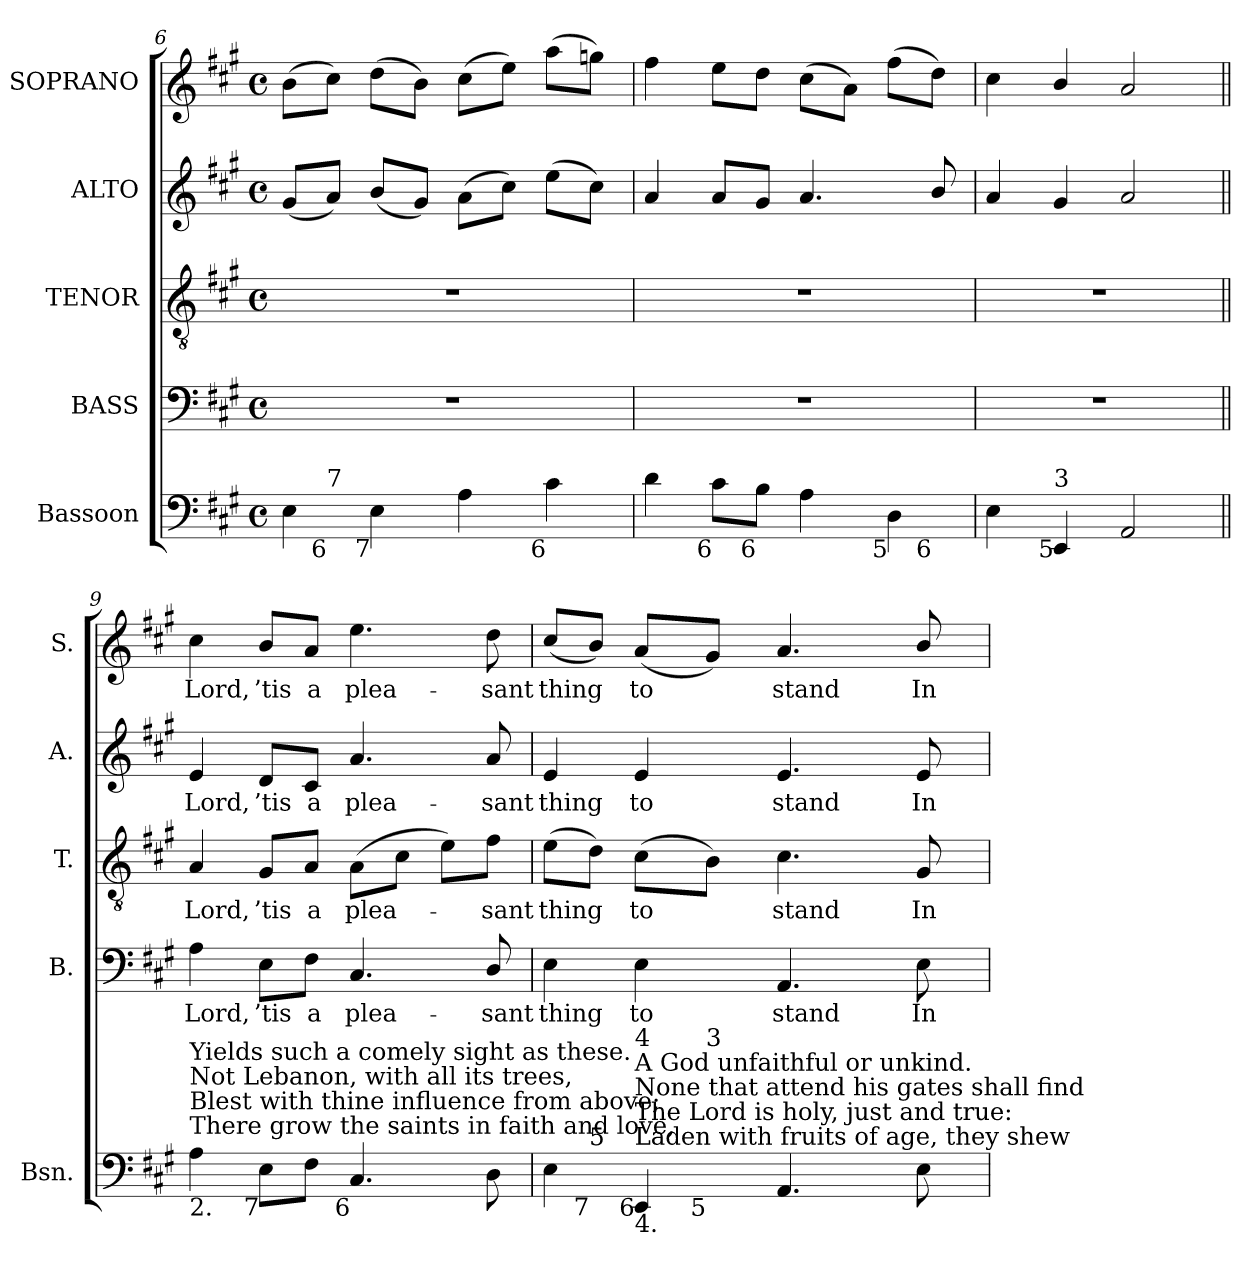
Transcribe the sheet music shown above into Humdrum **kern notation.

**kern	**kern	**text	**kern	**text	**kern	**text	**kern	**text
*part5	*part4	*part4	*part3	*part3	*part2	*part2	*part1	*part1
*staff5	*staff4	*staff4	*staff3	*staff3	*staff2	*staff2	*staff1	*staff1
*I"Bassoon	*I"BASS	*	*I"TENOR	*	*I"ALTO	*	*I"SOPRANO	*
*I'Bsn.	*I'B.	*	*I'T.	*	*I'A.	*	*I'S.	*
*clefF4	*clefF4	*	*clefGv2	*	*clefG2	*	*clefG2	*
*	*	*	*ITrd7c12	*	*	*	*	*
*k[f#c#g#]	*k[f#c#g#]	*	*k[f#c#g#]	*	*k[f#c#g#]	*	*k[f#c#g#]	*
*A:	*A:	*	*A:	*	*A:	*	*A:	*
*M4/4	*M4/4	*	*M4/4	*	*M4/4	*	*M4/4	*
*met(c)	*met(c)	*	*met(c)	*	*met(c)	*	*met(c)	*
=6	=6	=6	=6	=6	=6	=6	=6	=6
!LO:TX:b:rj:t=5	!	!	!	!	!	!	!	!
!LO:TX:t=3	!	!	!	!	!	!	!	!
*^	*	*	*	*	*	*	*	*
4Ei\	8ryy	1r	.	1r	.	(8g#i/L	.	(8bi\L	.
!	!LO:TX:b:rj:t=6	!	!	!	!	!	!	!	!
!	!LO:TX:t=7	!	!	!	!	!	!	!	!
.	2..ryy	.	.	.	.	8ai/J)	.	8cc#i\J)	.
!LO:TX:b:rj:t=7	!	!	!	!	!	!	!	!	!
4Ei\	.	.	.	.	.	(8bi/L	.	(8ddi\L	.
.	.	.	.	.	.	8g#i/J)	.	8bi\J)	.
4Ai\	.	.	.	.	.	(8ai\L	.	(8cc#i\L	.
.	.	.	.	.	.	8cc#i\J)	.	8eei\J)	.
!LO:TX:b:rj:t=6	!	!	!	!	!	!	!	!	!
4c#i\	.	.	.	.	.	(8eei\L	.	(8aai\L	.
.	.	.	.	.	.	8cc#i\J)	.	8ggni\J)	.
=7	=7	=7	=7	=7	=7	=7	=7	=7	=7
4di\	2..ryy	1r	.	1r	.	4ai/	.	4ff#i\	.
!LO:TX:b:rj:t=6	!	!	!	!	!	!	!	!	!
8c#i\L	.	.	.	.	.	8ai/L	.	8eei\L	.
!LO:TX:b:rj:t=6	!	!	!	!	!	!	!	!	!
8Bi\J	.	.	.	.	.	8g#i/J	.	8ddi\J	.
4Ai\	.	.	.	.	.	4.ai/	.	(8cc#i\L	.
.	.	.	.	.	.	.	.	8ai\J)	.
!LO:TX:b:rj:t=5	!	!	!	!	!	!	!	!	!
4Di\	.	.	.	.	.	.	.	(8ff#i\L	.
!	!LO:TX:b:rj:t=6	!	!	!	!	!	!	!	!
.	8ryy	.	.	.	.	8bi/	.	8ddi\J)	.
=8	=8	=8	=8	=8	=8	=8	=8	=8	=8
!LO:TX:b:rj:t=6	!	!	!	!	!	!	!	!	!
!LO:TX:t=4	!	!	!	!	!	!	!	!	!
*v	*v	*	*	*	*	*	*	*	*
4Ei\	1r	.	1r	.	4ai/	.	4cc#i\	.
!LO:TX:b:rj:t=5	!	!	!	!	!	!	!	!
!LO:TX:t=3	!	!	!	!	!	!	!	!
4EEi/	.	.	.	.	4g#i/	.	4bi/	.
2AAi/	.	.	.	.	2ai/	.	2ai/	.
!!LO:LB:g=z
=9||	=9||	=9||	=9||	=9||	=9||	=9||	=9||	=9||
!	!	!LO:LY:b:color=#000000	!	!	!	!	!	!
!	!	!	!	!LO:LY:b:color=#000000	!	!	!	!
!	!	!	!	!	!	!LO:LY:b:color=#000000	!	!
!LO:TX:b:t=2.	!	!	!	!	!	!	!	!
!LO:TX:t=There grow the saints in faith and love,	!	!	!	!	!	!	!	!
!LO:TX:t=Blest with thine influence from above;	!	!	!	!	!	!	!	!
!LO:TX:t=Not Lebanon, with all its trees,	!	!	!	!	!	!	!	!
!LO:TX:t=Yields such a comely sight as these.	!	!	!	!	!	!	!	!
!	!	!	!	!	!	!	!	!LO:LY:b:color=#000000
4Ai\	4Ai\	Lord,	4AAi/	Lord,	4ei/	Lord,	4cc#i\	Lord,
!	!	!LO:LY:b:color=#000000	!	!	!	!	!	!
!	!	!	!	!LO:LY:b:color=#000000	!	!	!	!
!	!	!	!	!	!	!LO:LY:b:color=#000000	!	!
!LO:TX:b:rj:t=7	!	!	!	!	!	!	!	!
!	!	!	!	!	!	!	!	!LO:LY:b:color=#000000
8Ei\L	8Ei\L	’tis	8GG#i/L	’tis	8di/L	’tis	8bi/L	’tis
!	!	!LO:LY:b:color=#000000	!	!	!	!	!	!
!	!	!	!	!LO:LY:b:color=#000000	!	!	!	!
!	!	!	!	!	!	!LO:LY:b:color=#000000	!	!
!	!	!	!	!	!	!	!	!LO:LY:b:color=#000000
8F#i\J	8F#i\J	a	8AAi/J	a	8c#i/J	a	8ai/J	a
!	!	!LO:LY:b:color=#000000	!	!	!	!	!	!
!	!	!	!	!LO:LY:b:color=#000000	!	!	!	!
!	!	!	!	!	!	!LO:LY:b:color=#000000	!	!
!LO:TX:b:rj:t=6	!	!	!	!	!	!	!	!
!	!	!	!	!	!	!	!	!LO:LY:b:color=#000000
4.C#i/	4.C#i/	plea-	(8AAi\L	plea-	4.ai/	plea-	4.eei\	plea-
.	.	.	8C#i\J	.	.	.	.	.
.	.	.	8Ei\L)	.	.	.	.	.
!	!	!LO:LY:b:color=#000000	!	!	!	!	!	!
!	!	!	!	!LO:LY:b:color=#000000	!	!	!	!
!	!	!	!	!	!	!LO:LY:b:color=#000000	!	!
!	!	!	!	!	!	!	!	!LO:LY:b:color=#000000
8Di\	8Di/	-sant	8F#i\J	-sant	8ai/	-sant	8ddi\	-sant
=10	=10	=10	=10	=10	=10	=10	=10	=10
!	!	!LO:LY:b:color=#000000	!	!	!	!	!	!
!	!	!	!	!LO:LY:b:color=#000000	!	!	!	!
!	!	!	!	!	!	!LO:LY:b:color=#000000	!	!
!LO:TX:b:rj:t=8	!	!	!	!	!	!	!	!
!LO:TX:t=6	!	!	!	!	!	!	!	!
!	!	!	!	!	!	!	!	!LO:LY:b:color=#000000
*^	*	*	*	*	*	*	*	*
*	*^	*	*	*	*	*	*	*	*
4Ei\	8ryy	4.ryy	4Ei\	thing	(8Ei\L	thing	4ei/	thing	(8cc#i/L	thing
!	!LO:TX:b:rj:t=7	!	!	!	!	!	!	!	!	!
!	!LO:TX:t=5	!	!	!	!	!	!	!	!	!
.	2..ryy	.	.	.	8Di\J)	.	.	.	8bi/J)	.
!	!	!	!	!LO:LY:b:color=#000000	!	!	!	!	!	!
!	!	!	!	!	!	!LO:LY:b:color=#000000	!	!	!	!
!	!	!	!	!	!	!	!	!LO:LY:b:color=#000000	!	!
!LO:TX:b:t=4.	!	!	!	!	!	!	!	!	!	!
!LO:TX:t=Laden with fruits of age, they shew	!	!	!	!	!	!	!	!	!	!
!LO:TX:t=The Lord is holy, just and true&colon;	!	!	!	!	!	!	!	!	!	!
!LO:TX:t=None that attend his gates shall find	!	!	!	!	!	!	!	!	!	!
!LO:TX:t=A God unfaithful or unkind.	!	!	!	!	!	!	!	!	!	!
!LO:TX:b:rj:t=6	!	!	!	!	!	!	!	!	!	!
!LO:TX:t=4	!	!	!	!	!	!	!	!	!	!
!	!	!	!	!	!	!	!	!	!	!LO:LY:b:color=#000000
4EEi/	.	.	4Ei\	to	(8C#i\L	to	4ei/	to	(8ai/L	to
!	!	!LO:TX:b:rj:t=5	!	!	!	!	!	!	!	!
!	!	!LO:TX:t=3	!	!	!	!	!	!	!	!
.	.	2ryy	.	.	8BBi\J)	.	.	.	8g#i/J)	.
!	!	!	!	!LO:LY:b:color=#000000	!	!	!	!	!	!
!	!	!	!	!	!	!LO:LY:b:color=#000000	!	!	!	!
!	!	!	!	!	!	!	!	!LO:LY:b:color=#000000	!	!
!	!	!	!	!	!	!	!	!	!	!LO:LY:b:color=#000000
4.AAi/	.	.	4.AAi/	stand	4.C#i\	stand	4.ei/	stand	4.ai/	stand
!	!	!	!	!LO:LY:b:color=#000000	!	!	!	!	!	!
!	!	!	!	!	!	!LO:LY:b:color=#000000	!	!	!	!
!	!	!	!	!	!	!	!	!LO:LY:b:color=#000000	!	!
!	!	!	!	!	!	!	!	!	!	!LO:LY:b:color=#000000
8Ei\	.	8ryy	8Ei\	In	8GG#i/	In	8ei/	In	8bi/	In
*v	*v	*v	*	*	*	*	*	*	*	*
=	=	=	=	=	=	=	=	=
*-	*-	*-	*-	*-	*-	*-	*-	*-
